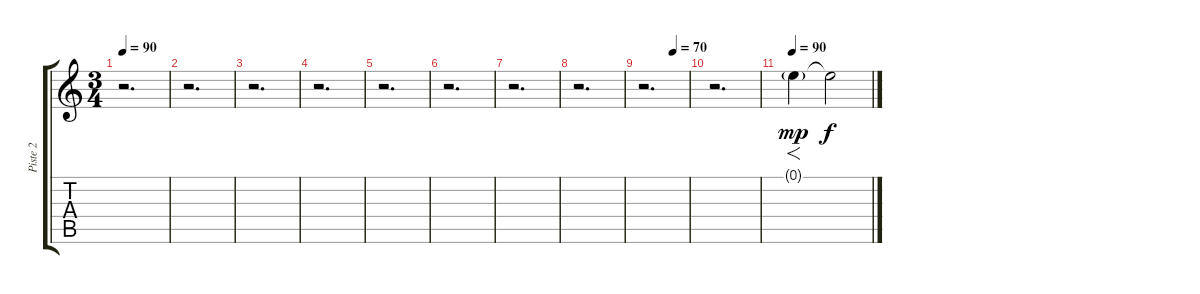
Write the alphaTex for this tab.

\track ("Piste 2" "Piste 2") {instrument distortionguitar}
\staff {score tabs}
\tuning (E4 B3 G3 D3 A2 E2) {hide}
\ts (3 4)
\tempo 90
\clef g2
\ks c
r.2{d dy f} |
r.2{d} |
r.2{d} |
r.2{d} |
r.2{d} |
r.2{d} |
r.2{d} |
r.2{d} |
\tempo (70 0.6666666666666666)
r.2{d} |
r.2{d} |
\tempo 90
0.1{g}.4{f dy mp} 0.1{t}.2{dy f}
